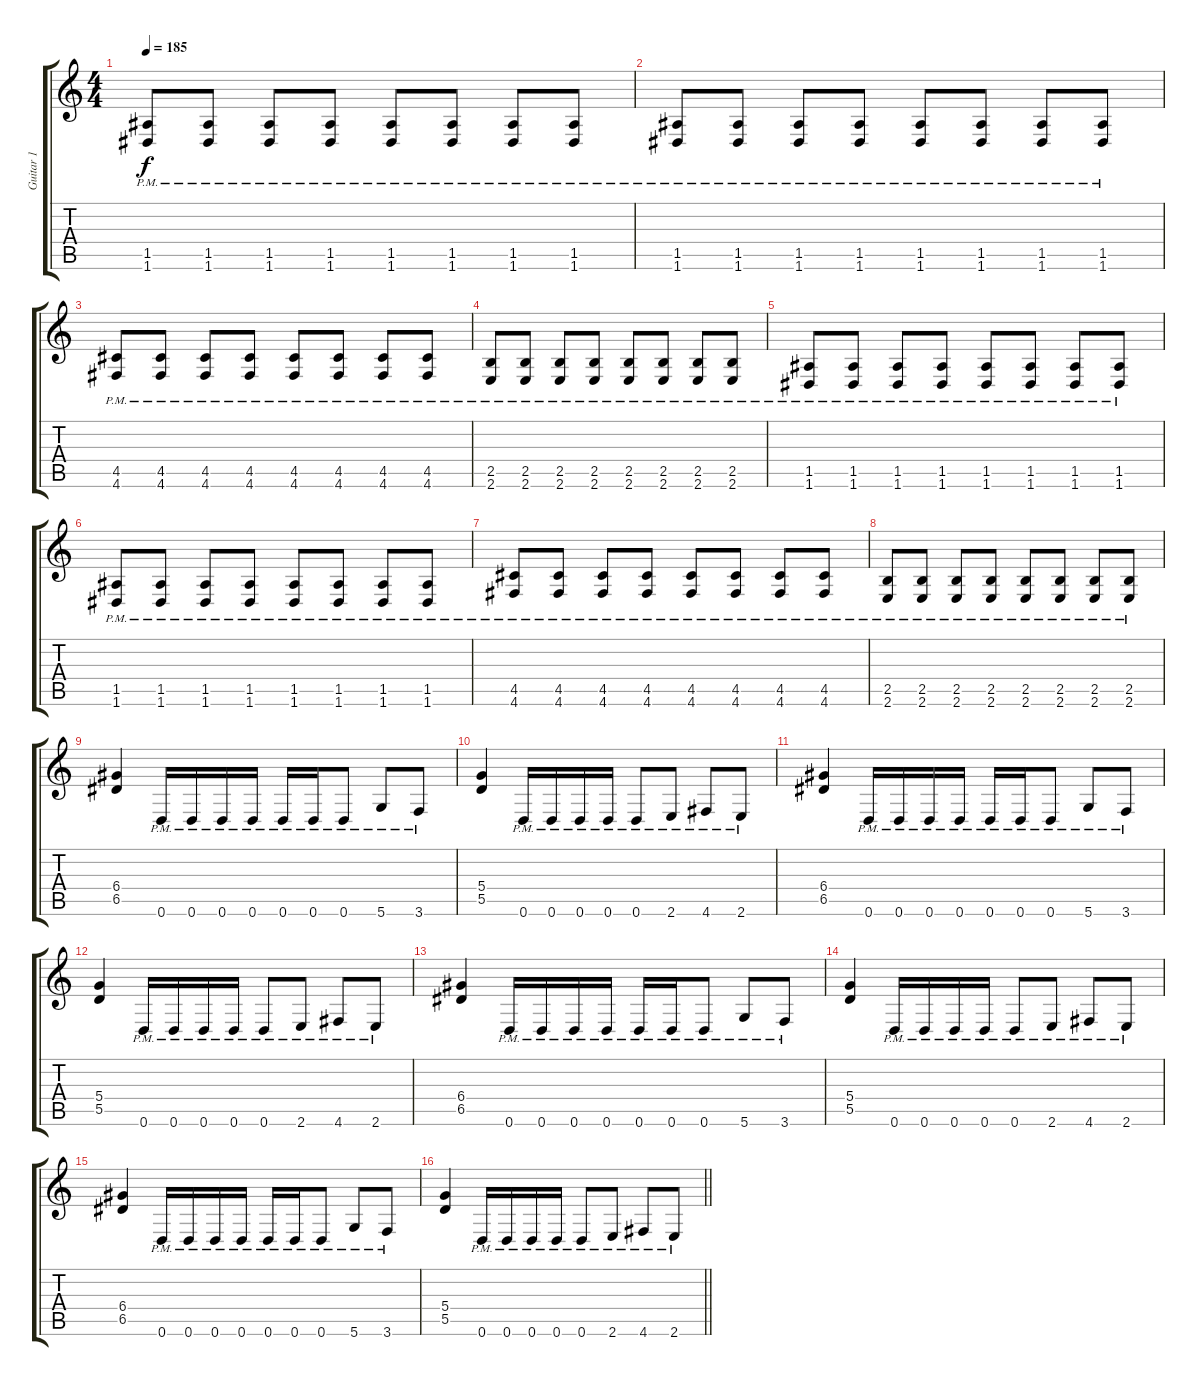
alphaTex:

\track ("Guitar 1" "Guitar 1") {instrument overdrivenguitar}
\staff {score tabs}
\tuning (E4 B3 G3 D3 A2 D2) {hide}
\ts (4 4)
\tempo 185
\clef g2
\ks c
(1.5{pm} 1.6{pm}).8{dy f} (1.5{pm} 1.6{pm}).8 (1.5{pm} 1.6{pm}).8 (1.5{pm} 1.6{pm}).8 (1.5{pm} 1.6{pm}).8 (1.5{pm} 1.6{pm}).8 (1.5{pm} 1.6{pm}).8 (1.5{pm} 1.6{pm}).8 |
(1.5{pm} 1.6{pm}).8 (1.5{pm} 1.6{pm}).8 (1.5{pm} 1.6{pm}).8 (1.5{pm} 1.6{pm}).8 (1.5{pm} 1.6{pm}).8 (1.5{pm} 1.6{pm}).8 (1.5{pm} 1.6{pm}).8 (1.5{pm} 1.6{pm}).8 |
(4.5{pm} 4.6{pm}).8 (4.5{pm} 4.6{pm}).8 (4.5{pm} 4.6{pm}).8 (4.5{pm} 4.6{pm}).8 (4.5{pm} 4.6{pm}).8 (4.5{pm} 4.6{pm}).8 (4.5{pm} 4.6{pm}).8 (4.5{pm} 4.6{pm}).8 |
(2.5{pm} 2.6{pm}).8 (2.5{pm} 2.6{pm}).8 (2.5{pm} 2.6{pm}).8 (2.5{pm} 2.6{pm}).8 (2.5{pm} 2.6{pm}).8 (2.5{pm} 2.6{pm}).8 (2.5{pm} 2.6{pm}).8 (2.5{pm} 2.6{pm}).8 |
(1.5{pm} 1.6{pm}).8 (1.5{pm} 1.6{pm}).8 (1.5{pm} 1.6{pm}).8 (1.5{pm} 1.6{pm}).8 (1.5{pm} 1.6{pm}).8 (1.5{pm} 1.6{pm}).8 (1.5{pm} 1.6{pm}).8 (1.5{pm} 1.6{pm}).8 |
(1.5{pm} 1.6{pm}).8 (1.5{pm} 1.6{pm}).8 (1.5{pm} 1.6{pm}).8 (1.5{pm} 1.6{pm}).8 (1.5{pm} 1.6{pm}).8 (1.5{pm} 1.6{pm}).8 (1.5{pm} 1.6{pm}).8 (1.5{pm} 1.6{pm}).8 |
(4.5{pm} 4.6{pm}).8 (4.5{pm} 4.6{pm}).8 (4.5{pm} 4.6{pm}).8 (4.5{pm} 4.6{pm}).8 (4.5{pm} 4.6{pm}).8 (4.5{pm} 4.6{pm}).8 (4.5{pm} 4.6{pm}).8 (4.5{pm} 4.6{pm}).8 |
(2.5{pm} 2.6{pm}).8 (2.5{pm} 2.6{pm}).8 (2.5{pm} 2.6{pm}).8 (2.5{pm} 2.6{pm}).8 (2.5{pm} 2.6{pm}).8 (2.5{pm} 2.6{pm}).8 (2.5{pm} 2.6{pm}).8 (2.5{pm} 2.6{pm}).8 |
(6.4 6.5).4 0.6{pm}.16 0.6{pm}.16 0.6{pm}.16 0.6{pm}.16 0.6{pm}.16 0.6{pm}.16 0.6{pm}.8 5.6{pm}.8 3.6{pm}.8 |
(5.4 5.5).4 0.6{pm}.16 0.6{pm}.16 0.6{pm}.16 0.6{pm}.16 0.6{pm}.8 2.6{pm}.8 4.6{pm}.8 2.6{pm}.8 |
(6.4 6.5).4 0.6{pm}.16 0.6{pm}.16 0.6{pm}.16 0.6{pm}.16 0.6{pm}.16 0.6{pm}.16 0.6{pm}.8 5.6{pm}.8 3.6{pm}.8 |
(5.4 5.5).4 0.6{pm}.16 0.6{pm}.16 0.6{pm}.16 0.6{pm}.16 0.6{pm}.8 2.6{pm}.8 4.6{pm}.8 2.6{pm}.8 |
(6.4 6.5).4 0.6{pm}.16 0.6{pm}.16 0.6{pm}.16 0.6{pm}.16 0.6{pm}.16 0.6{pm}.16 0.6{pm}.8 5.6{pm}.8 3.6{pm}.8 |
(5.4 5.5).4 0.6{pm}.16 0.6{pm}.16 0.6{pm}.16 0.6{pm}.16 0.6{pm}.8 2.6{pm}.8 4.6{pm}.8 2.6{pm}.8 |
(6.4 6.5).4 0.6{pm}.16 0.6{pm}.16 0.6{pm}.16 0.6{pm}.16 0.6{pm}.16 0.6{pm}.16 0.6{pm}.8 5.6{pm}.8 3.6{pm}.8 |
\barLineRight lightlight
(5.4 5.5).4 0.6{pm}.16 0.6{pm}.16 0.6{pm}.16 0.6{pm}.16 0.6{pm}.8 2.6{pm}.8 4.6{pm}.8 2.6{pm}.8
